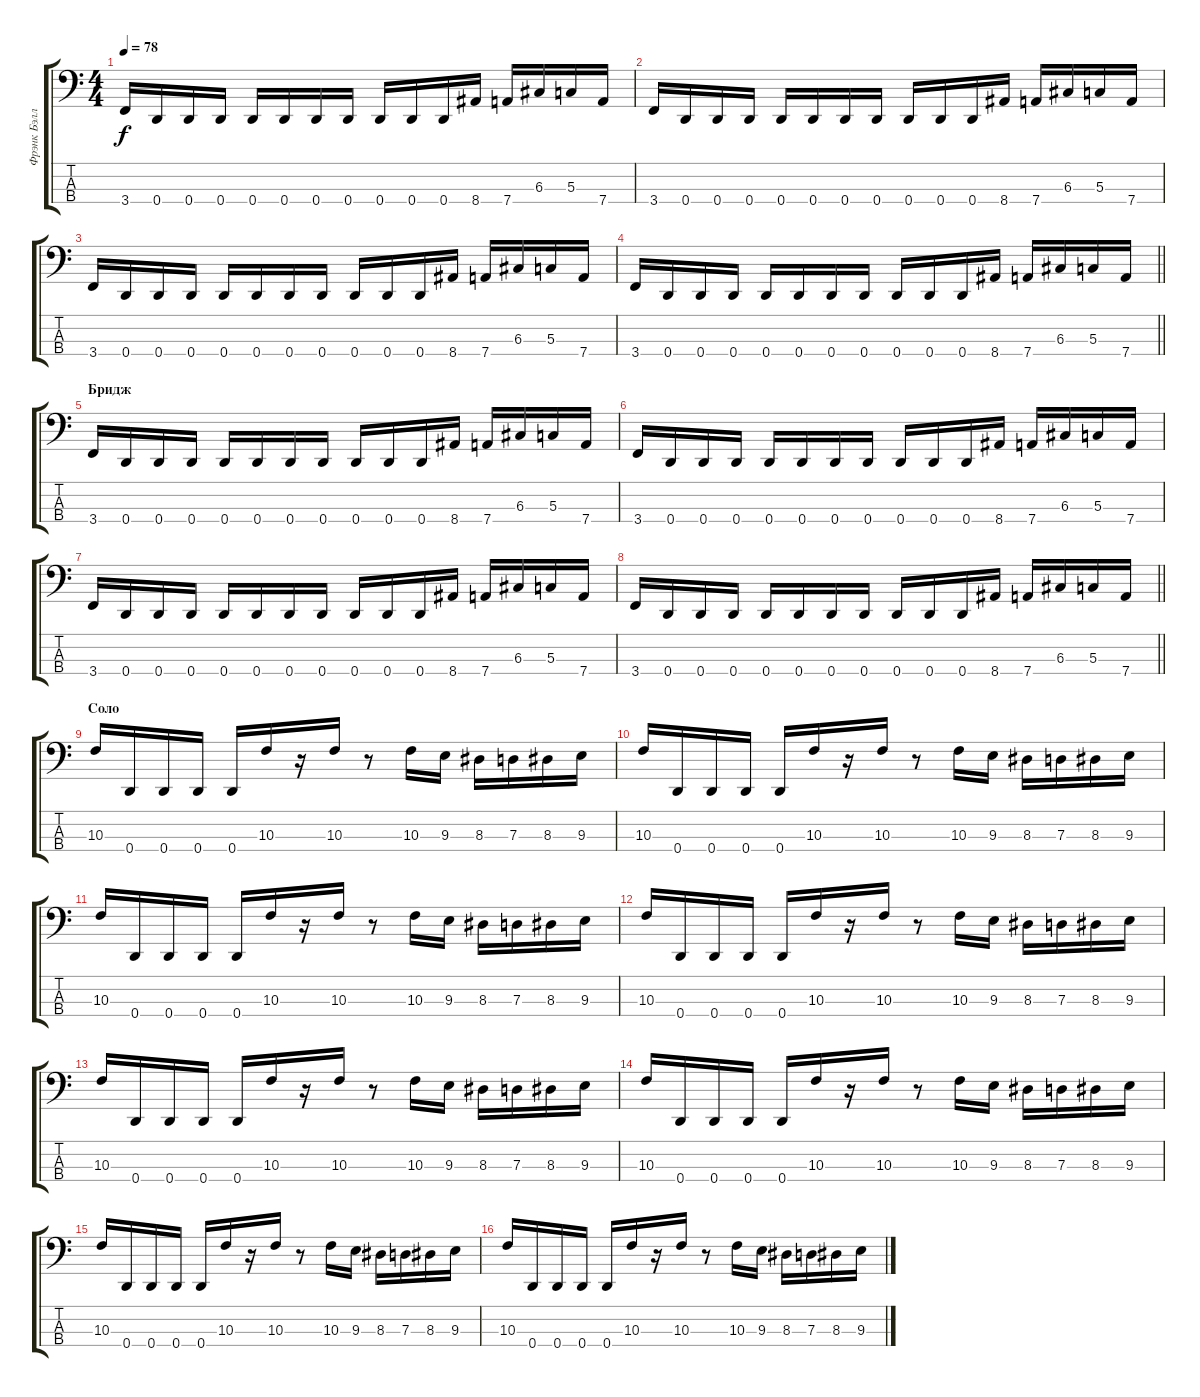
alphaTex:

\track ("Фрэнк Бэлло" "Фрэнк Бэлл") {instrument electricbasspick}
\staff {score tabs}
\tuning (F2 C2 G1 D1) {hide}
\ts (4 4)
\tempo 78
\clef f4
\ks c
3.4.16{dy f} 0.4.16 0.4.16 0.4.16 0.4.16 0.4.16 0.4.16 0.4.16 0.4.16 0.4.16 0.4.16 8.4.16 7.4.16 6.3.16 5.3.16 7.4.16 |
3.4.16 0.4.16 0.4.16 0.4.16 0.4.16 0.4.16 0.4.16 0.4.16 0.4.16 0.4.16 0.4.16 8.4.16 7.4.16 6.3.16 5.3.16 7.4.16 |
3.4.16 0.4.16 0.4.16 0.4.16 0.4.16 0.4.16 0.4.16 0.4.16 0.4.16 0.4.16 0.4.16 8.4.16 7.4.16 6.3.16 5.3.16 7.4.16 |
\barLineRight lightlight
3.4.16 0.4.16 0.4.16 0.4.16 0.4.16 0.4.16 0.4.16 0.4.16 0.4.16 0.4.16 0.4.16 8.4.16 7.4.16 6.3.16 5.3.16 7.4.16 |
\section ("" "Бридж")
3.4.16 0.4.16 0.4.16 0.4.16 0.4.16 0.4.16 0.4.16 0.4.16 0.4.16 0.4.16 0.4.16 8.4.16 7.4.16 6.3.16 5.3.16 7.4.16 |
3.4.16 0.4.16 0.4.16 0.4.16 0.4.16 0.4.16 0.4.16 0.4.16 0.4.16 0.4.16 0.4.16 8.4.16 7.4.16 6.3.16 5.3.16 7.4.16 |
3.4.16 0.4.16 0.4.16 0.4.16 0.4.16 0.4.16 0.4.16 0.4.16 0.4.16 0.4.16 0.4.16 8.4.16 7.4.16 6.3.16 5.3.16 7.4.16 |
\barLineRight lightlight
3.4.16 0.4.16 0.4.16 0.4.16 0.4.16 0.4.16 0.4.16 0.4.16 0.4.16 0.4.16 0.4.16 8.4.16 7.4.16 6.3.16 5.3.16 7.4.16 |
\section ("" "Соло")
10.3.16{instrument electricbassfinger} 0.4.16 0.4.16 0.4.16 0.4.16 10.3.16 r.16 10.3.16 r.8 10.3.16 9.3.16 8.3.16 7.3.16 8.3.16 9.3.16 |
10.3.16 0.4.16 0.4.16 0.4.16 0.4.16 10.3.16 r.16 10.3.16 r.8 10.3.16 9.3.16 8.3.16 7.3.16 8.3.16 9.3.16 |
10.3.16 0.4.16 0.4.16 0.4.16 0.4.16 10.3.16 r.16 10.3.16 r.8 10.3.16 9.3.16 8.3.16 7.3.16 8.3.16 9.3.16 |
10.3.16 0.4.16 0.4.16 0.4.16 0.4.16 10.3.16 r.16 10.3.16 r.8 10.3.16 9.3.16 8.3.16 7.3.16 8.3.16 9.3.16 |
10.3.16 0.4.16 0.4.16 0.4.16 0.4.16 10.3.16 r.16 10.3.16 r.8 10.3.16 9.3.16 8.3.16 7.3.16 8.3.16 9.3.16 |
10.3.16 0.4.16 0.4.16 0.4.16 0.4.16 10.3.16 r.16 10.3.16 r.8 10.3.16 9.3.16 8.3.16 7.3.16 8.3.16 9.3.16 |
10.3.16 0.4.16 0.4.16 0.4.16 0.4.16 10.3.16 r.16 10.3.16 r.8 10.3.16 9.3.16 8.3.16 7.3.16 8.3.16 9.3.16 |
10.3.16 0.4.16 0.4.16 0.4.16 0.4.16 10.3.16 r.16 10.3.16 r.8 10.3.16 9.3.16 8.3.16 7.3.16 8.3.16 9.3.16
